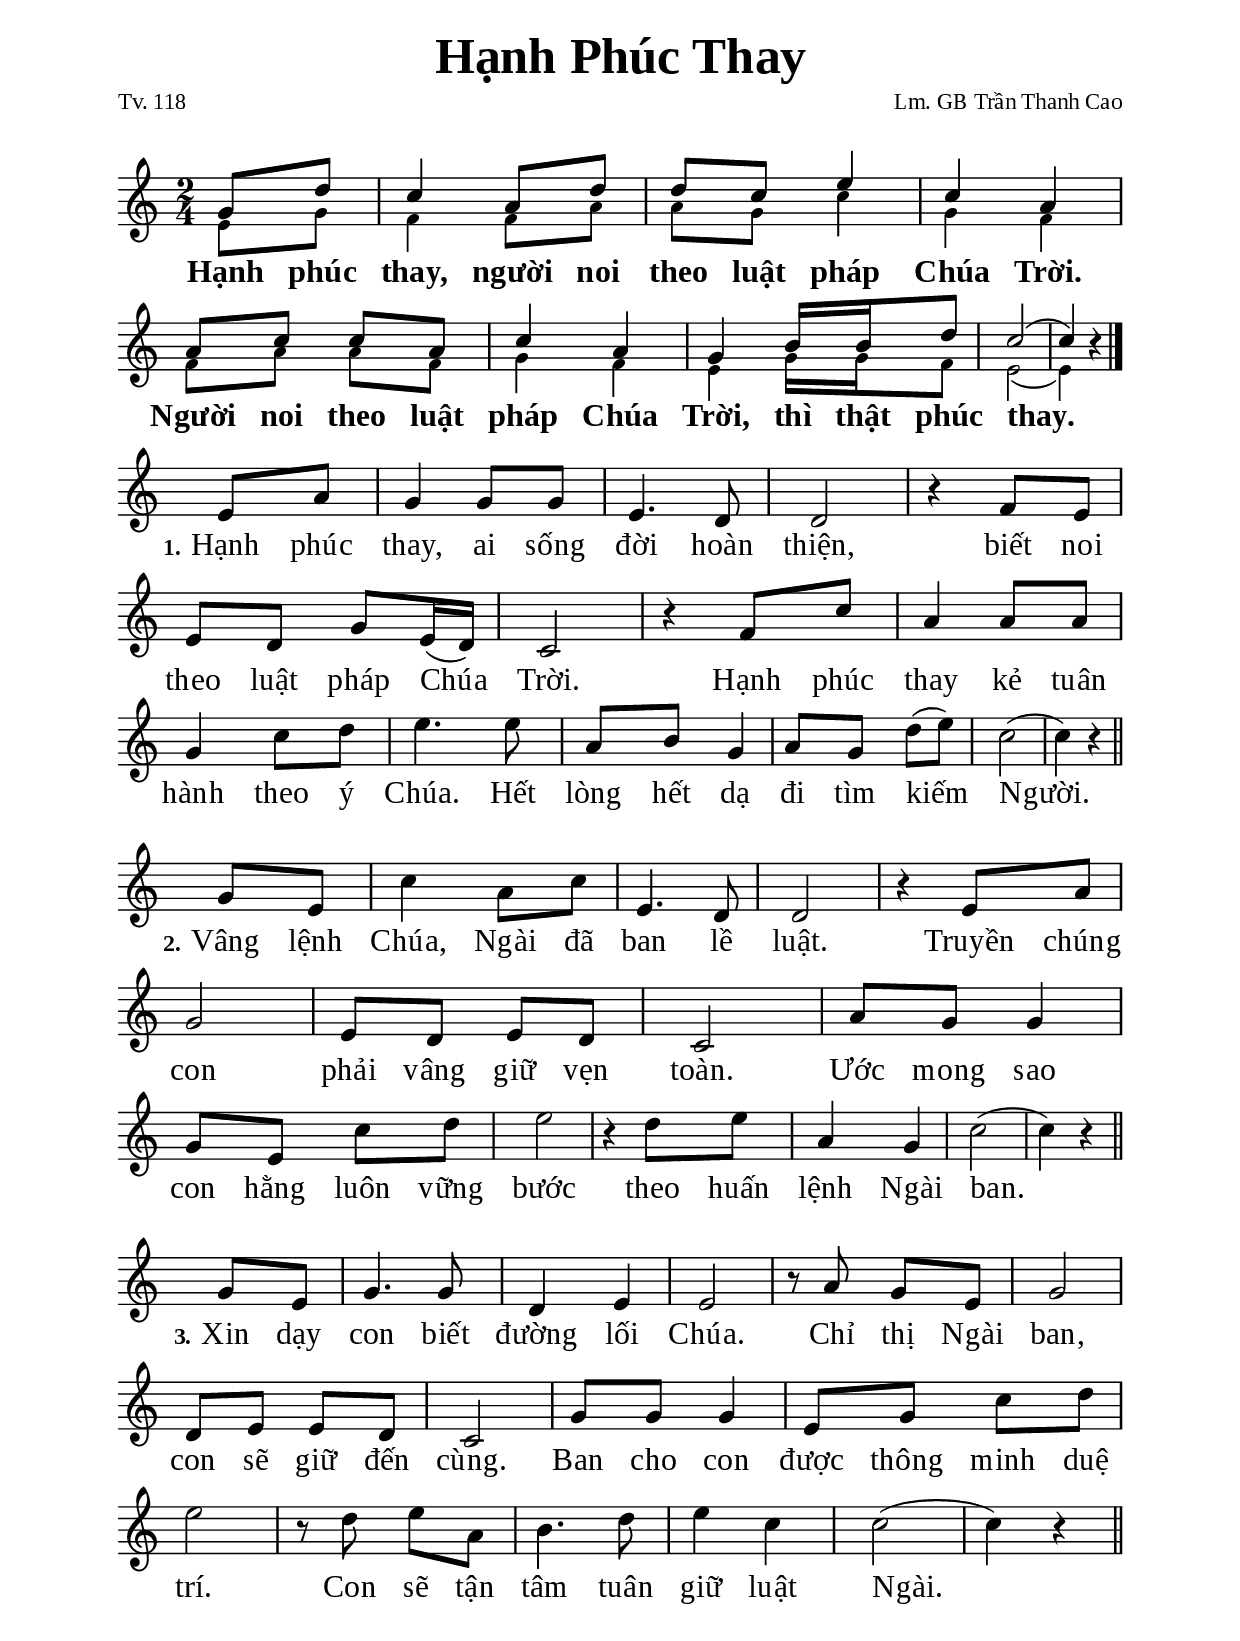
% Cài đặt chung
\version "2.20.0"
\include "english.ly"

\header {
  title = \markup { \fontsize #3 "Hạnh Phúc Thay" }
  poet = "Tv. 118"
  composer = "Lm. GB Trần Thanh Cao"
  arranger = " "
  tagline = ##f
}

\paper {
  #(set-paper-size "a4")
  top-margin = 10\mm
  bottom-margin = 10\mm
  left-margin = 20\mm
  right-margin = 20\mm
  indent = #0
  #(define fonts
    (make-pango-font-tree
      "Liberation Serif"
      "Liberation Serif"
      "Liberation Serif"
      (/ 20 20)))
  page-count = #1
}

% Nhạc điệp khúc
nhacDiepKhucSop = \relative c'' {
  \partial 4 g8 d' |
  c4 a8 d |
  d c e4 |
  c a |
  a8 c c a |
  c4 a |
  g b16 b d8 |
  c2 ( |
  c4) r \bar "|."
}

nhacDiepKhucBas = \relative c' {
  \partial 4 e8 g |
  f4 f8 a |
  a g c4 |
  g f |
  f8 a a f |
  g4 f |
  e g16 g f8 |
  e2 ( |
  e4) r
}

% Nhạc phiên khúc
nhacPhienKhucMot = \relative c' {
  \partial 4 e8 a |
  g4 g8 g |
  e4. d8 |
  d2 |
  r4 f8 e |
  e d g e16 (d) |
  c2 |
  r4 f8 c' |
  a4 a8 a |
  g4 c8 d |
  e4. e8 |
  a, b g4 |
  a8 g d' (e) |
  c2 ( |
  c4) r \bar "||"
}

nhacPhienKhucHai = \relative c'' {
  \partial 4 g8 e |
  c'4 a8 c |
  e,4.  d8 |
  d2 | r4 e8 a |
  g2 |
  e8 d e d |
  c2 |
  a'8 g g4 |
  g8 e c' d |
  e2 |
  r4 d8 e |
  a,4 g |
  c2 ( |
  c4) r \bar "||"
}

nhacPhienKhucBa = \relative c'' {
  \partial 4 g8 e |
  g4. g8 |
  d4 e |
  e2 |
  r8 a g e |
  g2 |
  d8 e e d |
  c2 |
  g'8 g g4 |
  e8 g c d |
  e2 |
  r8 d e a, |
  b4. d8 |
  e4 c |
  c2 ( |
  c4) r \bar "||"
}

% Lời điệp khúc
loiDiepKhuc = \lyricmode {
  Hạnh phúc thay, người noi theo luật pháp Chúa Trời.
  Người noi theo luật pháp Chúa Trời, thì thật phúc thay.
}

% Lời phiên khúc
loiPhienKhucMot = \lyricmode {
  \set stanza = #"1."
  Hạnh phúc thay, ai sống đời hoàn thiện,
  biết noi theo luật pháp Chúa Trời.
  Hạnh phúc thay kẻ tuân hành theo ý Chúa.
  Hết lòng hết dạ đi tìm kiếm Người.
}

loiPhienKhucHai = \lyricmode {
  \set stanza = #"2."
  Vâng lệnh Chúa, Ngài đã ban lề luật.
  Truyền chúng con phải vâng giữ vẹn toàn.
  Ước mong sao con hằng luôn vững bước
  theo huấn lệnh Ngài ban.
}

loiPhienKhucBa = \lyricmode {
  \set stanza = #"3."
  Xin dạy con biết đường lối Chúa.
  Chỉ thị Ngài ban, con sẽ giữ đến cùng.
  Ban cho con được thông minh duệ trí.
  Con sẽ tận tâm tuân giữ luật Ngài.
}


% Dàn trang
\score {
  \new ChoirStaff <<
    \new Staff = diepKhuc \with {
        \consists "Merge_rests_engraver"
        \magnifyStaff #(magstep +1)
      }
      <<
      \new Voice = beSop {
        \voiceOne \key c \major \time 2/4 \nhacDiepKhucSop
      }
      \new Voice = beBas {
        \override NoteHead.font-size = #-2
        \voiceTwo \key c \major \time 2/4 \nhacDiepKhucBas
      }
    >>
    \new Lyrics \lyricsto beSop \loiDiepKhuc
  >>
  \layout {
    \override Lyrics.LyricText.font-series = #'bold
    \override Lyrics.LyricText.font-size = #+3
    \override Lyrics.LyricSpace.minimum-distance = #2.3
    \override Score.BarNumber.break-visibility = ##(#f #f #f)
    \override Score.SpacingSpanner.uniform-stretching = ##t
  }
}

\score {
  \new ChoirStaff <<
    \new Staff = phienKhuc \with {
        \magnifyStaff #(magstep +1)
      }
      <<
      \new Voice = beSop {
        \key c \major \time 2/4 \nhacPhienKhucMot
      }
    >>
    \new Lyrics \lyricsto beSop \loiPhienKhucMot
  >>
  \layout {
    \override Staff.TimeSignature.transparent = ##t
    \override Lyrics.LyricText.font-size = #+3
    \override Lyrics.LyricSpace.minimum-distance = #2.8
    \override Score.BarNumber.break-visibility = ##(#f #f #f)
    \override Score.SpacingSpanner.uniform-stretching = ##t
  }
}

\score {
  \new ChoirStaff <<
    \new Staff = phienKhuc \with {
        \magnifyStaff #(magstep +1)
      }
      <<
      \new Voice = beSop {
        \key c \major \time 2/4 \nhacPhienKhucHai
      }
    >>
    \new Lyrics \lyricsto beSop \loiPhienKhucHai
  >>
  \layout {
    \override Staff.TimeSignature.transparent = ##t
    \override Lyrics.LyricText.font-size = #+3
    \override Lyrics.LyricSpace.minimum-distance = #2.6
    \override Score.BarNumber.break-visibility = ##(#f #f #f)
    \override Score.SpacingSpanner.uniform-stretching = ##t
  }
}

\score {
  \new ChoirStaff <<
    \new Staff = phienKhuc \with {
        \magnifyStaff #(magstep +1)
      }
      <<
      \new Voice = beSop {
        \key c \major \time 2/4 \nhacPhienKhucBa
      }
    >>
    \new Lyrics \lyricsto beSop \loiPhienKhucBa
  >>
  \layout {
    \override Staff.TimeSignature.transparent = ##t
    \override Lyrics.LyricText.font-size = #+3
    \override Lyrics.LyricSpace.minimum-distance = #2.5
    \override Score.BarNumber.break-visibility = ##(#f #f #f)
    \override Score.SpacingSpanner.uniform-stretching = ##t
  }
}
